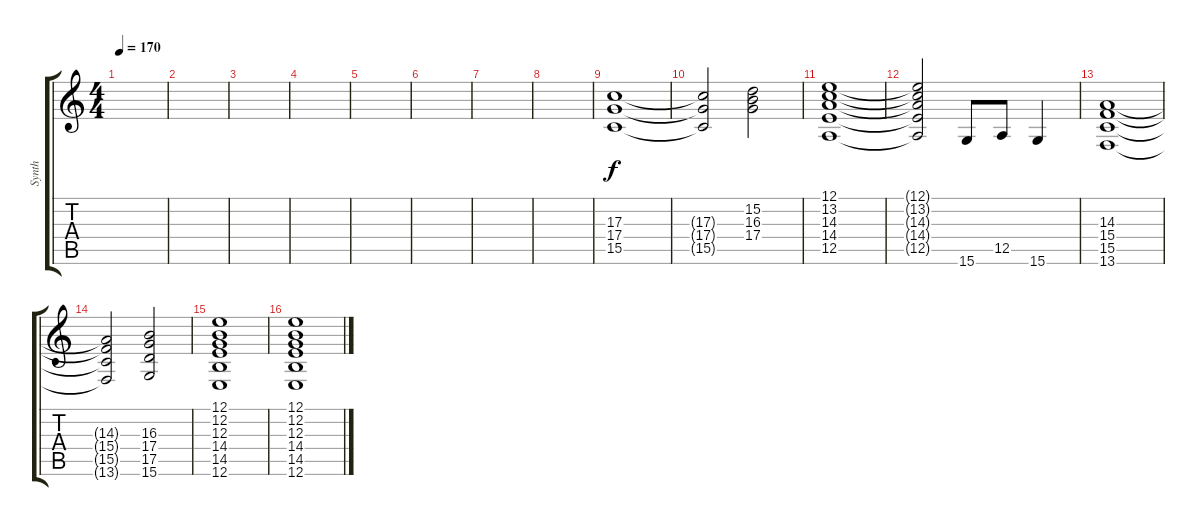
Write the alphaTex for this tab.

\track ("Synth" "Synth") {instrument stringensemble1}
\staff {score tabs}
\tuning (E4 B3 G3 D3 A2 E2) {hide}
\ts (4 4)
\tempo 170
\clef g2
\ks c
|
|
|
|
|
|
|
|
(17.3 17.4 15.5).1 |
(17.3{t} 17.4{t} 15.5{t}).2 (15.2 16.3 17.4).2 |
(12.1 13.2 14.3 14.4 12.5).1 |
(12.1{t} 13.2{t} 14.3{t} 14.4{t} 12.5{t}).2 15.6.8 12.5.8 15.6.4 |
(14.3 15.4 15.5 13.6).1 |
(14.3{t} 15.4{t} 15.5{t} 13.6{t}).2 (16.3 17.4 17.5 15.6).2 |
(12.1 12.2 12.3 14.4 14.5 12.6).1 |
(12.1 12.2 12.3 14.4 14.5 12.6).1
